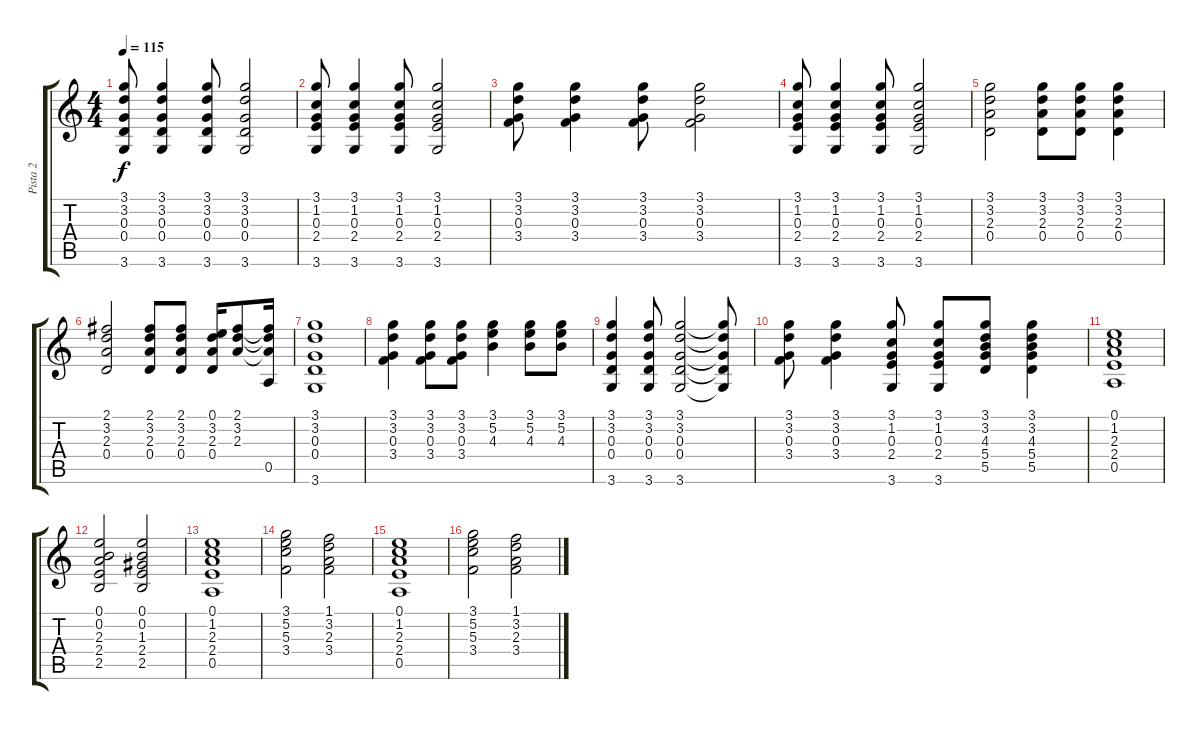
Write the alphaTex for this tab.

\track ("Pista 2" "Pista 2") {instrument acousticguitarsteel}
\staff {score tabs}
\tuning (E4 B3 G3 D3 A2 E2) {hide}
\ts (4 4)
\tempo 115
\clef g2
\ks c
(3.1 3.2 0.3 0.4 3.6).8{dy f} (3.1 3.2 0.3 0.4 3.6).4 (3.1 3.2 0.3 0.4 3.6).8 (3.1 3.2 0.3 0.4 3.6).2 |
(3.1 1.2 0.3 2.4 3.6).8 (3.1 1.2 0.3 2.4 3.6).4 (3.1 1.2 0.3 2.4 3.6).8 (3.1 1.2 0.3 2.4 3.6).2 |
(3.1 3.2 0.3 3.4).8 (3.1 3.2 0.3 3.4).4 (3.1 3.2 0.3 3.4).8 (3.1 3.2 0.3 3.4).2 |
(3.1 1.2 0.3 2.4 3.6).8 (3.1 1.2 0.3 2.4 3.6).4 (3.1 1.2 0.3 2.4 3.6).8 (3.1 1.2 0.3 2.4 3.6).2 |
(3.1 3.2 2.3 0.4).2 (3.1 3.2 2.3 0.4).8 (3.1 3.2 2.3 0.4).8 (3.1 3.2 2.3 0.4).4 |
(2.1 3.2 2.3 0.4).2 (2.1 3.2 2.3 0.4).8 (2.1 3.2 2.3 0.4).8 (0.1 3.2 2.3 0.4).16 (2.1 3.2 2.3).8 (2.1{t} 3.2{t} 2.3{t} 0.5).16 |
(3.1 3.2 0.3 0.4 3.6).1 |
(3.1 3.2 0.3 3.4).4 (3.1 3.2 0.3 3.4).8 (3.1 3.2 0.3 3.4).8 (3.1 5.2 4.3).4 (3.1 5.2 4.3).8 (3.1 5.2 4.3).8 |
(3.1 3.2 0.3 0.4 3.6).4 (3.1 3.2 0.3 0.4 3.6).8 (3.1 3.2 0.3 0.4 3.6).2 (3.1{t} 3.2{t} 0.3{t} 0.4{t} 3.6{t}).8 |
(3.1 3.2 0.3 3.4).8 (3.1 3.2 0.3 3.4).4 (3.1 1.2 0.3 2.4 3.6).8 (3.1 1.2 0.3 2.4 3.6).8 (3.1 3.2 4.3 5.4 5.5).8 (3.1 3.2 4.3 5.4 5.5).4 |
(0.1 1.2 2.3 2.4 0.5).1 |
(0.1 0.2 2.3 2.4 2.5).2 (0.1 0.2 1.3 2.4 2.5).2 |
(0.1 1.2 2.3 2.4 0.5).1 |
(3.1 5.2 5.3 3.4).2 (1.1 3.2 2.3 3.4).2 |
(0.1 1.2 2.3 2.4 0.5).1 |
(3.1 5.2 5.3 3.4).2 (1.1 3.2 2.3 3.4).2
